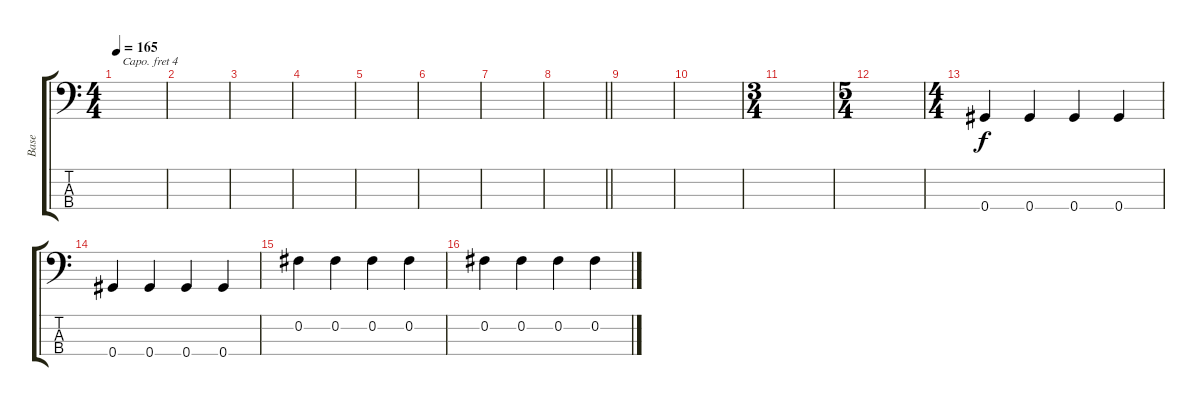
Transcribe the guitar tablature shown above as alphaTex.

\track ("Base" "Base") {instrument electricbassfinger}
\staff {score tabs}
\capo 4
\tuning (G2 D2 A1 E1) {hide}
\ts (4 4)
\tempo 165
\clef f4
\ks c
|
|
|
|
|
|
|
\barLineRight lightlight
|
|
|
\ts (3 4)
|
\ts (5 4)
|
\ts (4 4)
0.4.4 0.4.4 0.4.4 0.4.4 |
0.4.4 0.4.4 0.4.4 0.4.4 |
0.2.4 0.2.4 0.2.4 0.2.4 |
0.2.4 0.2.4 0.2.4 0.2.4
